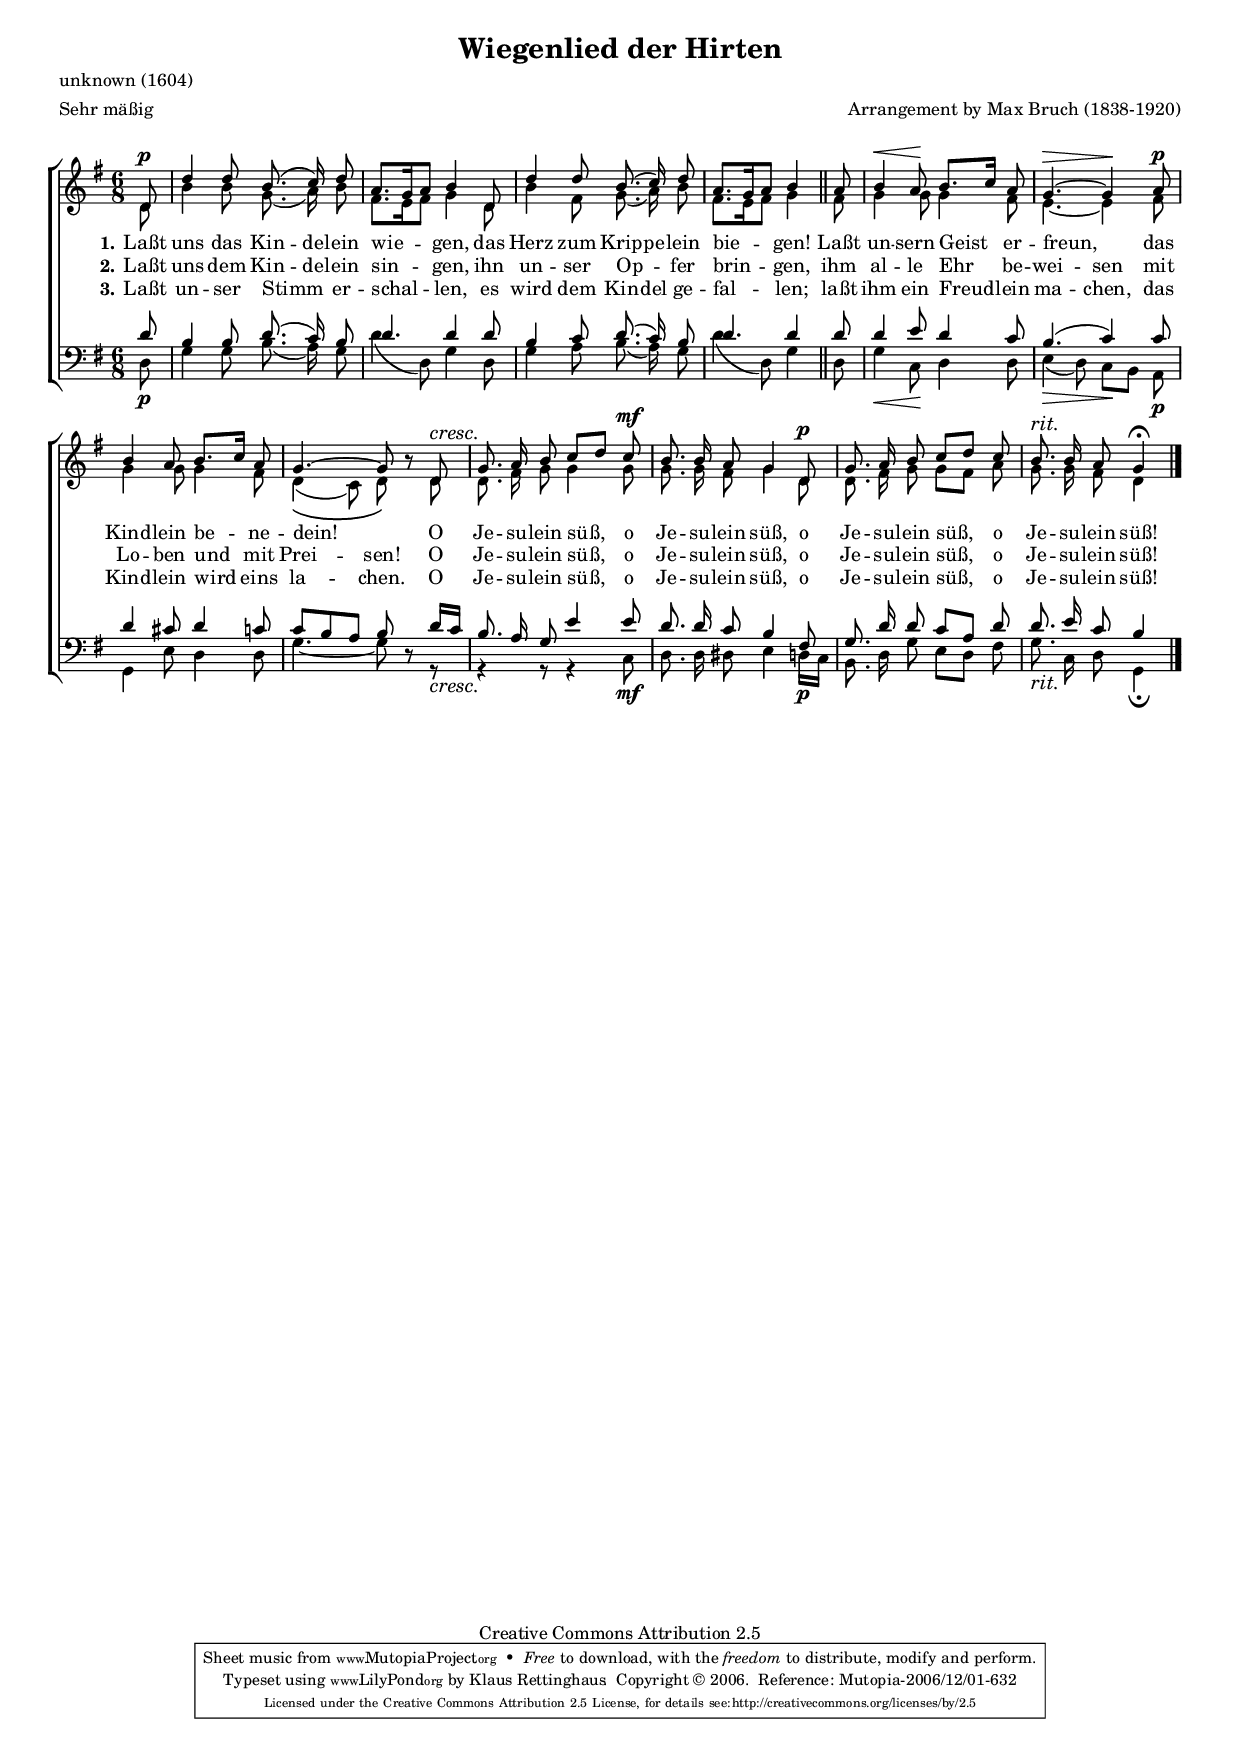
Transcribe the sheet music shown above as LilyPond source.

#(set-global-staff-size 15.5) 

\version "2.10" 

global = { \key g \major \time 6/8 \tempo 4.=58 } 

SHirtenWiegenlied = \relative g' { 
\partial 8 
d8\p d'4 d8 b8.( c16) d8 a8.[ g16 a8] b4 
d,8 d'4 d8 b8.( c16) d8 a8.[ g16 a8] b4 
\bar "||" 
a8 b4\< a8\! b8.[ c16] a8 g4.~\> g4\! 
a8\p b4 a8 b8.[ c16] a8 g4.~ g8 \oneVoice r8 \voiceOne 
\setTextCresc 
d8\< g8. a16 b8 c[ d] 
c8\mf b8. b16 a8 g4 
d8\p g8. a16 b8 c[ d] 
c8 b8.^\markup {\large\italic rit.} b16 a8 g4\fermata 
\bar "|." 
} 

AHirtenWiegenlied = \relative g' { 
\partial 8 
d8 b'4 b8 g8.( a16) b8 fis8.[ e16 fis8] g4 
d8 b'4 fis8 g8.( a16) b8 fis8.[ e16 fis8] g4 
\bar "||" 
fis8 g4 g8 g4 fis8 e4.~ e4 
fis8 g4 g8 g4 fis8 d4(_\( c8) d8\) s8 
d8 d8. fis16 g8 g4 
g8 g8. g16 fis8 g4 
d8 d8. fis16 g8 g[ fis] 
a8 g8. g16 fis8 d4 
\bar "|." 
} 

THirtenWiegenlied = \relative g' { 
\partial 8 
d8 b4 b8 d8.( c16) b8 d4. d4 
d8 b4 c8 d8.( c16) b8 d4. d4 
\bar "||" 
d8 d4 e8 d4 c8 b4.( c4) 
c8 d4 cis8 d4 c8 c8[ b a] b \oneVoice r \voiceOne 
d16[ c] b8. a16 g8 e'4 
e8 d8. d16 c8 b4 
fis8 g8. d'16 d8 c[ a] 
d8 d8. e16 c8 b4 
\bar "|." 
} 

BHirtenWiegenlied = \relative g { 
\partial 8 
d8\p g4 g8 b8.( a16) g8 d'4( d,8) g4 
d8 g4 a8 b8.( a16) g8 d'4( d,8) g4 
\bar "||" 
d8 g4\< c,8\! d4 d8 e4(\> d8) c[\! b] 
a8\p g4 e'8 d4 d8 g4.~ g8 s 
\setTextCresc 
r8\< r4 r8 r4 
c,8\mf d8. d16 dis8 e4 
d16[\p c] b8. d16 g8 e[ d] 
fis8 g8._\markup {\large\italic rit.} c,16 d8 g,4\fermata 
\bar "|." 
} 


LHirtenWiegenliedA = \lyricmode {
\set stanza = "1." 
\set ignoreMelismata = ##t 
Laßt uns das Kin -- de -- lein \unset ignoreMelismata 
wie -- gen, 
\set ignoreMelismata = ##t 
das Herz zum Krip -- pe -- lein \unset ignoreMelismata 
bie -- gen! 
Laßt un -- sern Geist er -- freun, 
das Kind -- lein be -- ne -- dein! 
O Je -- su -- lein süß, 
o Je -- su -- lein süß,
o Je -- su -- lein süß, 
o Je -- su -- lein süß!
} 

LHirtenWiegenliedB = \lyricmode {
\set stanza = "2." 
Laßt uns dem 
\set ignoreMelismata = ##t Kin -- de -- lein \unset ignoreMelismata 
sin -- gen, 
ihn un -- ser Op -- fer brin -- gen, 
ihm al -- le Ehr 
\set ignoreMelismata = ##t  be -- wei -- sen \unset ignoreMelismata 
mit Lo -- ben und mit 
\set ignoreMelismata = ##t  Prei -- sen! \unset ignoreMelismata 
O Je -- su -- lein süß, 
o Je -- su -- lein süß,
o Je -- su -- lein süß, 
o Je -- su -- lein süß!
} 

LHirtenWiegenliedC = \lyricmode {
\set stanza = "3." 
Laßt un -- ser Stimm er -- schal -- len, 
es wird dem 
\set ignoreMelismata = ##t Kin -- del \unset ignoreMelismata 
ge -- fal -- len; 
laßt ihm ein Freud -- lein 
\set ignoreMelismata = ##t ma -- chen, \unset ignoreMelismata 
das Kind -- lein wird eins 
\set ignoreMelismata = ##t la -- chen. \unset ignoreMelismata 
O Je -- su -- lein süß, 
o Je -- su -- lein süß,
o Je -- su -- lein süß, 
o Je -- su -- lein süß!
} 

Lextra = \lyricmode {
\skip 4 \skip 4 \skip 4 \skip 4 \skip 4 \skip 4 \skip 4 
\skip 4 \skip 4 \skip 4 \skip 4 \skip 4 \skip 4 \skip 4 
\skip 4 \skip 4 \skip 4 \skip 4 er -- freu -- en 
} 

%--------------------

\header {
 kaisernumber = "88"
 comment = ""
 footnote = ""
 
 title = "Wiegenlied der Hirten"
 subtitle = ""
 composer = ""
 opus = ""
 meter = \markup {Sehr mäßig}
 arranger = "Arrangement by Max Bruch (1838-1920)"
 poet = "unknown (1604)"
 
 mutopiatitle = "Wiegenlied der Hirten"
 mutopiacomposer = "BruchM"
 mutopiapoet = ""
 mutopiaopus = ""
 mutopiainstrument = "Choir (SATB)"
 date = "1910s"
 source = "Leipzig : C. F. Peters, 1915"
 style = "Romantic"
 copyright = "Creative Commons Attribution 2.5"
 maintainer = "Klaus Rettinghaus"
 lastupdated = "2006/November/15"
 
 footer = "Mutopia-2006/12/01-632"
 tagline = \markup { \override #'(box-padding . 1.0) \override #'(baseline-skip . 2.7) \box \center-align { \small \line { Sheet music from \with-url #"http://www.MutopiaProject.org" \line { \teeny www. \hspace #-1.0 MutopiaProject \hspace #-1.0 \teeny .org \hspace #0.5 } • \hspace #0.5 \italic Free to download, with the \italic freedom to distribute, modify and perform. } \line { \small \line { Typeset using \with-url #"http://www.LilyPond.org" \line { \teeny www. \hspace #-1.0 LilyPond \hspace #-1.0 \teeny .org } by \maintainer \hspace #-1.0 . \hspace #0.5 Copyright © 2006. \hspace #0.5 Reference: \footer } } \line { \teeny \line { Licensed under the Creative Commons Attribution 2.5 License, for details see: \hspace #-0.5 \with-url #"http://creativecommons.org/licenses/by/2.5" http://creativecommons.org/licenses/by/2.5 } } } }
}

\score {
{
\context ChoirStaff 
	<< 
	\context Staff = women 
	<< 
	\set Staff.midiInstrument = "voice oohs" 
			\clef "G" 
			\context Voice = Sopran { \voiceOne 
				<< 
				\autoBeamOff 
				\dynamicUp 
				{ \global \SHirtenWiegenlied } 
				>> } 
			\context Voice = Alt { \voiceTwo 
 				<< 
				\autoBeamOff 
				\dynamicDown 
				{ \global \AHirtenWiegenlied } 
				>> } 
			>> 
	\context Lyrics = verseone 
	\context Lyrics = versetwo 
	\context Lyrics = versethree 
	\context Staff = men 
	<< 
	\set Staff.midiInstrument = "voice oohs" 
			\clef "F" 
			\context Voice = Tenor { \voiceOne 
				<< 
				\autoBeamOff 
				\dynamicUp 
				{ \global \THirtenWiegenlied } 
				>> } 
			\context Voice = Bass { \voiceTwo 
				<< 
				\autoBeamOff 
				\dynamicDown 
				{ \global \BHirtenWiegenlied } 
				>> } 
		>> 
	\context Lyrics = verseone \lyricsto Sopran \LHirtenWiegenliedA 
	\context Lyrics = versetwo \lyricsto Sopran \LHirtenWiegenliedB 
	\context Lyrics = versethree \lyricsto Sopran \LHirtenWiegenliedC 
	>> 
}

\layout {
indent = 0.0\cm
\context {\Score 
\remove "Bar_number_engraver"
\override MetronomeMark #'transparent = ##t 
\override DynamicTextSpanner #'dash-period = #-1.0 
}
\context {\Staff 
\override VerticalAxisGroup #'minimum-Y-extent = #'(-1 . 1) 
}
}

\midi {
\context { \Voice 
\remove "Dynamic_performer" 
\remove "Span_dynamic_performer" 
}
}

}
